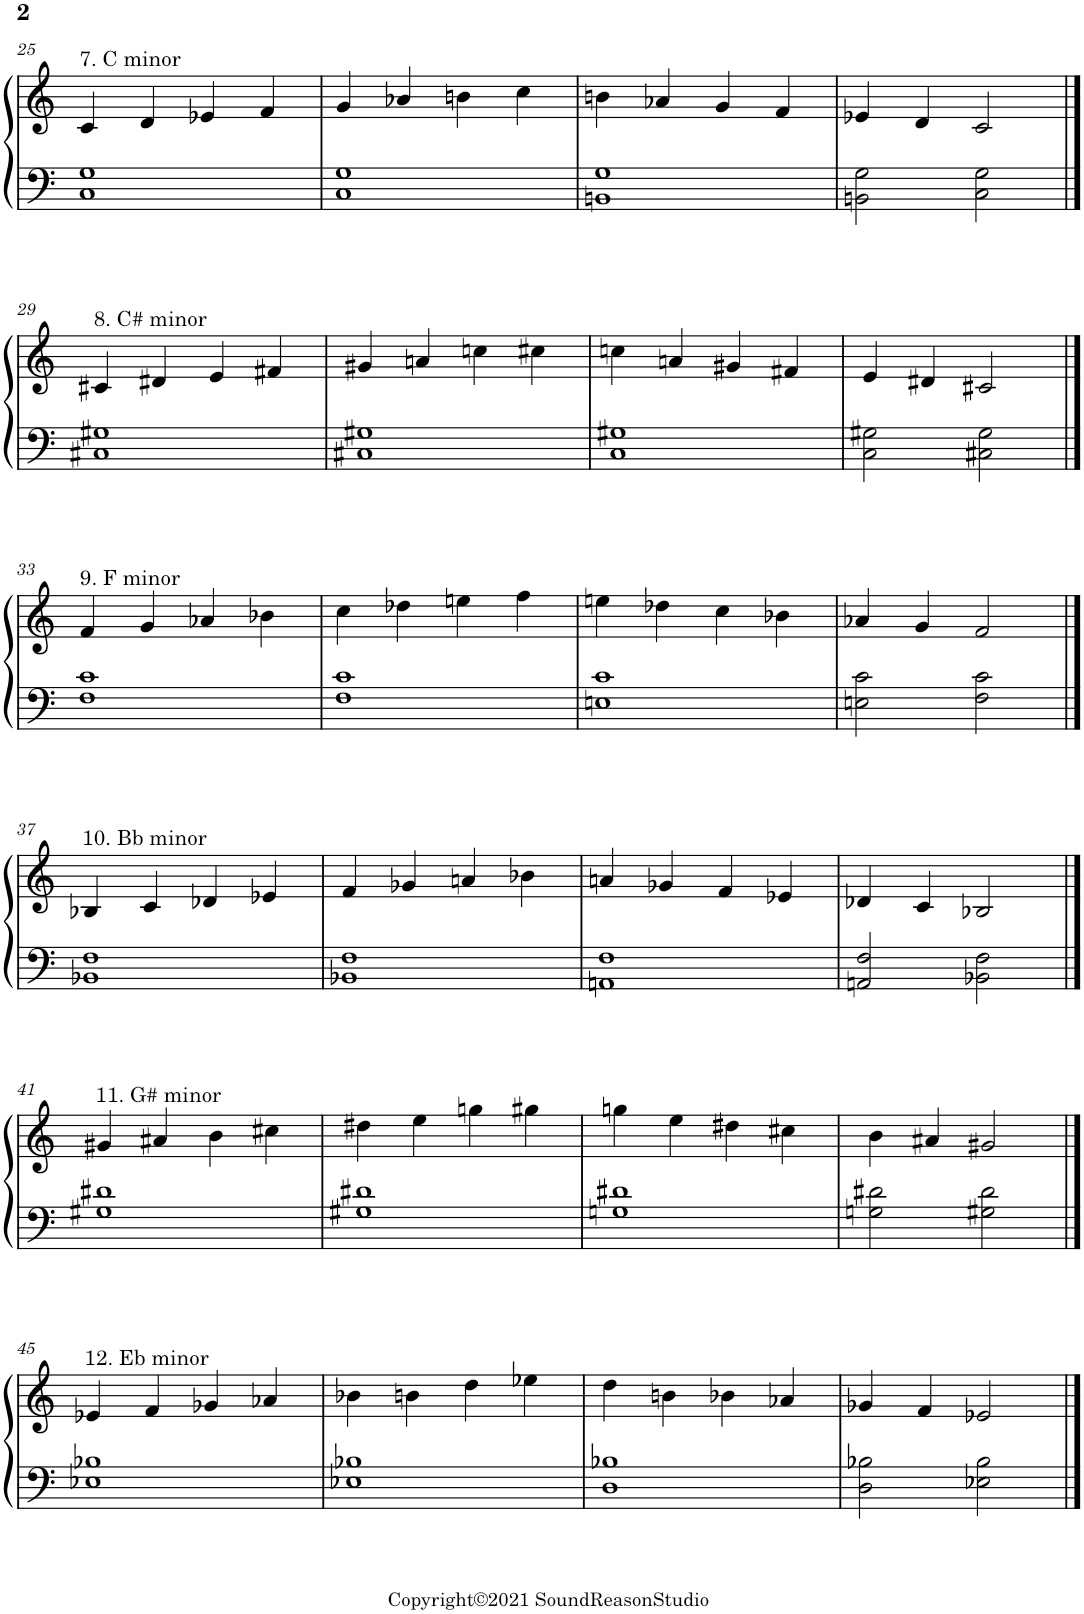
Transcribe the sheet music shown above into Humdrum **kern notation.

**kern	**kern
*part1	*part1
*staff2	*staff1
*I"Piano	*
*I'Pno.	*
!!LO:PB:g=z
*clefF4	*clefG2
*k[]	*k[]
*M4/4	*M4/4
=25	=25
!	!LO:TX:a:t=7. C minor
1C 1G	4c/
.	4d/
.	4e-X/
.	4f/
=26	=26
1C 1G	4g/
.	4a-X/
.	4bn\
.	4cc\
=27	=27
1BBn 1G	4bn\
.	4a-X/
.	4g/
.	4f/
=28	=28
2BBn\ 2G\	4e-X/
.	4d/
2C\ 2G\	2c/
!!LO:LB:g=z
==29	==29
!	!LO:TX:a:t=8. C# minor
1C#X 1G#X	4c#X/
.	4d#X/
.	4e/
.	4f#X/
=30	=30
1C#X 1G#X	4g#X/
.	4an/
.	4ccn\
.	4cc#X\
=31	=31
1C 1G#X	4ccn\
.	4an/
.	4g#X/
.	4f#X/
=32	=32
2C\ 2G#X\	4e/
.	4d#X/
2C#X\ 2G#\	2c#X/
!!LO:LB:g=z
==33	==33
!	!LO:TX:a:t=9. F minor
1F 1c	4f/
.	4g/
.	4a-X/
.	4b-X\
=34	=34
1F 1c	4cc\
.	4dd-X\
.	4een\
.	4ff\
=35	=35
1En 1c	4een\
.	4dd-X\
.	4cc\
.	4b-X\
=36	=36
2En\ 2c\	4a-X/
.	4g/
2F\ 2c\	2f/
!!LO:LB:g=z
==37	==37
!	!LO:TX:a:t=10. Bb minor
1BB-X 1F	4B-X/
.	4c/
.	4d-X/
.	4e-X/
=38	=38
1BB-X 1F	4f/
.	4g-X/
.	4an/
.	4b-X\
=39	=39
1AAn 1F	4an/
.	4g-X/
.	4f/
.	4e-X/
=40	=40
2AAn/ 2F/	4d-X/
.	4c/
2BB-X\ 2F\	2B-X/
!!LO:LB:g=z
==41	==41
!	!LO:TX:a:t=11. G# minor
1G#X 1d#X	4g#X/
.	4a#X/
.	4b\
.	4cc#X\
=42	=42
1G#X 1d#X	4dd#X\
.	4ee\
.	4ggn\
.	4gg#X\
=43	=43
1Gn 1d#X	4ggn\
.	4ee\
.	4dd#X\
.	4cc#X\
=44	=44
2Gn\ 2d#X\	4b\
.	4a#X/
2G#X\ 2d#\	2g#X/
!!LO:LB:g=z
==45	==45
!	!LO:TX:a:t=12. Eb minor
1E-X 1B-X	4e-X/
.	4f/
.	4g-X/
.	4a-X/
=46	=46
1E-X 1B-X	4b-X\
.	4bn\
.	4dd\
.	4ee-X\
=47	=47
1D 1B-X	4dd\
.	4bn\
.	4b-X\
.	4a-X/
=48	=48
2D\ 2B-X\	4g-X/
.	4f/
2E-X\ 2B-\	2e-X/
==	==
*-	*-
